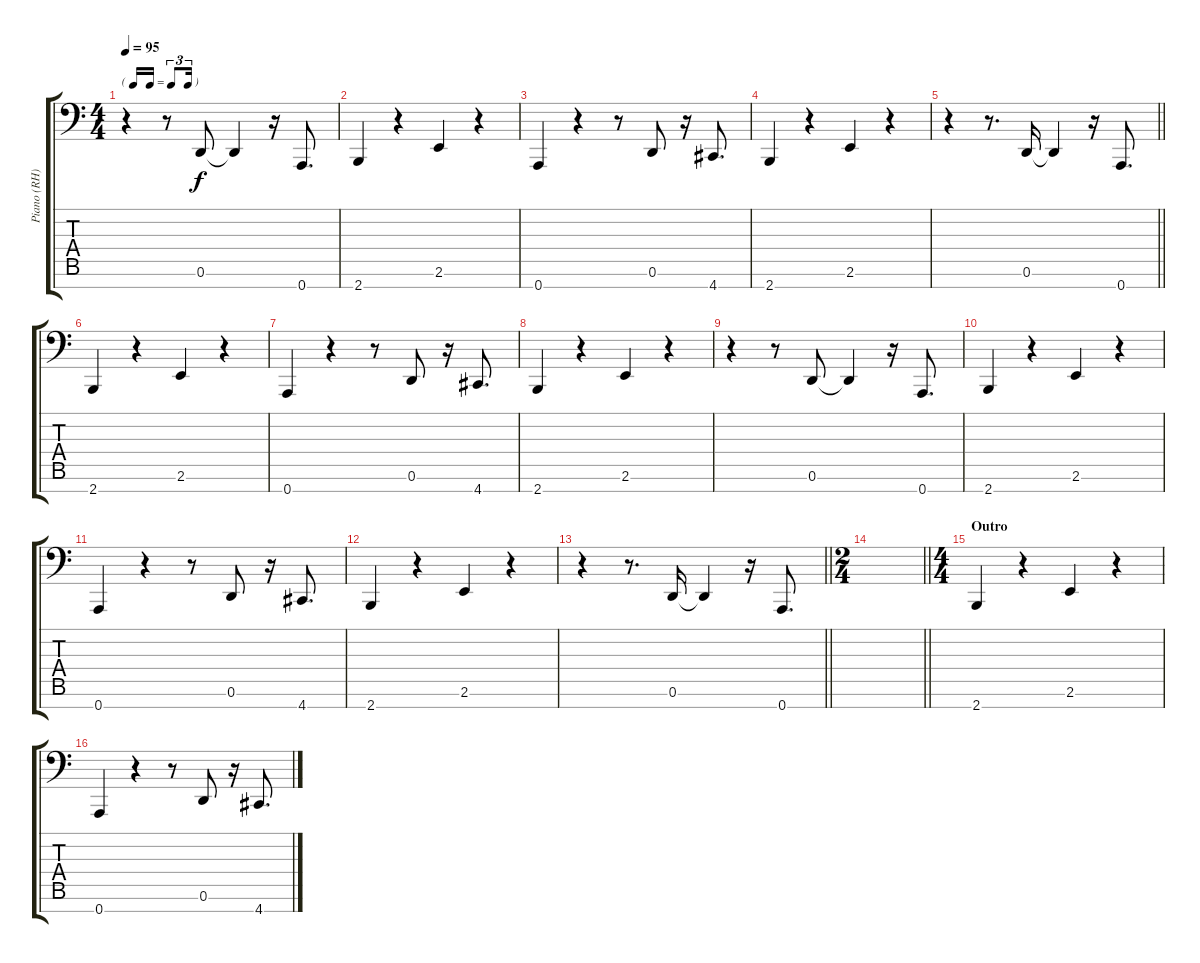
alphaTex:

\track ("Piano (RH)" "Piano (RH)") {instrument acousticgrandpiano}
\staff {score tabs}
\tuning (D4 A3 F3 C3 A2 D2 A1) {hide}
\ts (4 4)
\tf triplet16th
\tempo 95
\clef f4
\ks c
r.4{dy f} r.8 0.6.8 0.6{t}.4 r.16 0.7.8{d} |
2.7.4 r.4 2.6.4 r.4 |
0.7.4 r.4 r.8 0.6.8 r.16 4.7.8{d} |
2.7.4 r.4 2.6.4 r.4 |
\barLineRight lightlight
r.4 r.8{d} 0.6.16 0.6{t}.4 r.16 0.7.8{d} |
2.7.4 r.4 2.6.4 r.4 |
0.7.4 r.4 r.8 0.6.8 r.16 4.7.8{d} |
2.7.4 r.4 2.6.4 r.4 |
r.4 r.8 0.6.8 0.6{t}.4 r.16 0.7.8{d} |
2.7.4 r.4 2.6.4 r.4 |
0.7.4 r.4 r.8 0.6.8 r.16 4.7.8{d} |
2.7.4 r.4 2.6.4 r.4 |
\barLineRight lightlight
r.4 r.8{d} 0.6.16 0.6{t}.4 r.16 0.7.8{d} |
\ts (2 4)
\barLineRight lightlight
|
\ts (4 4)
\section ("" "Outro")
2.7.4 r.4 2.6.4 r.4 |
0.7.4 r.4 r.8 0.6.8 r.16 4.7.8{d}
